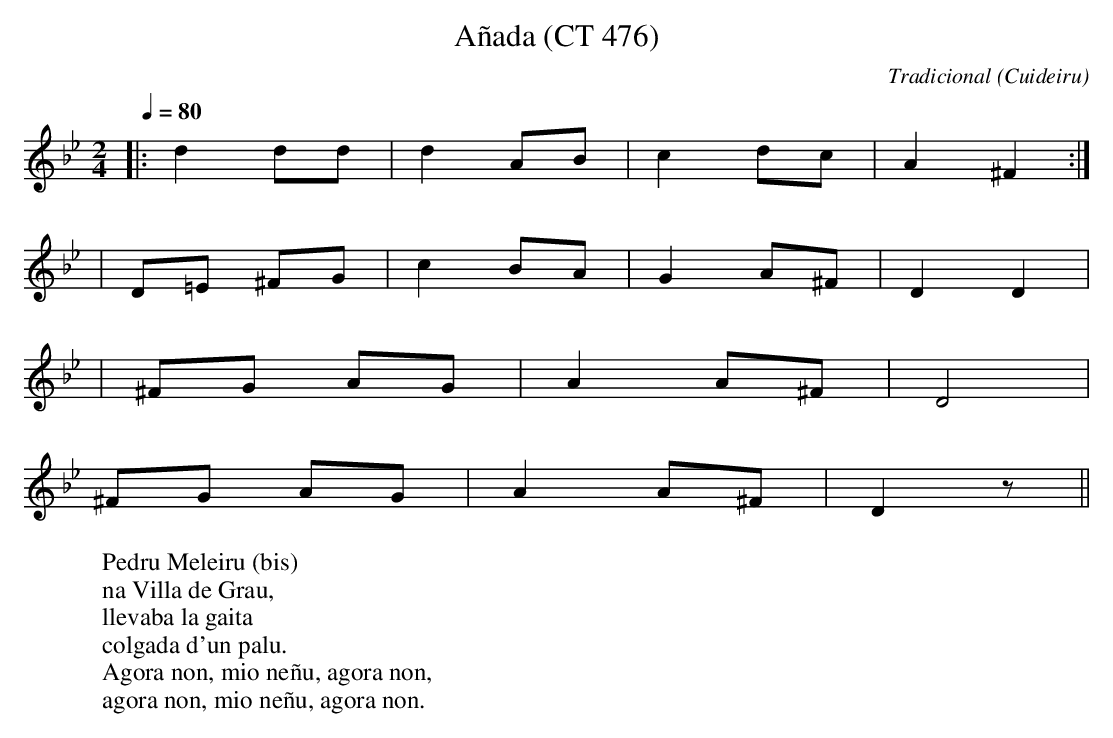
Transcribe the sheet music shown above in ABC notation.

X:1
T:Añada (CT 476)
C:Tradicional
O:Cuideiru
M:2/4
L:1/8
Q:1/4=80
K:Gm
|:d2 dd|d2 AB|c2 dc|A2 ^F2:|
|D=E ^FG|c2 BA|G2 A^F|D2 D2|
|^FG AG|A2 A^F|D4|
^FG AG|A2 A^F|D2z||
W:Pedru Meleiru (bis)
W:na Villa de Grau,
W:llevaba la gaita
W:colgada d'un palu.
W:Agora non, mio neñu, agora non,
W:agora non, mio neñu, agora non.
W:
